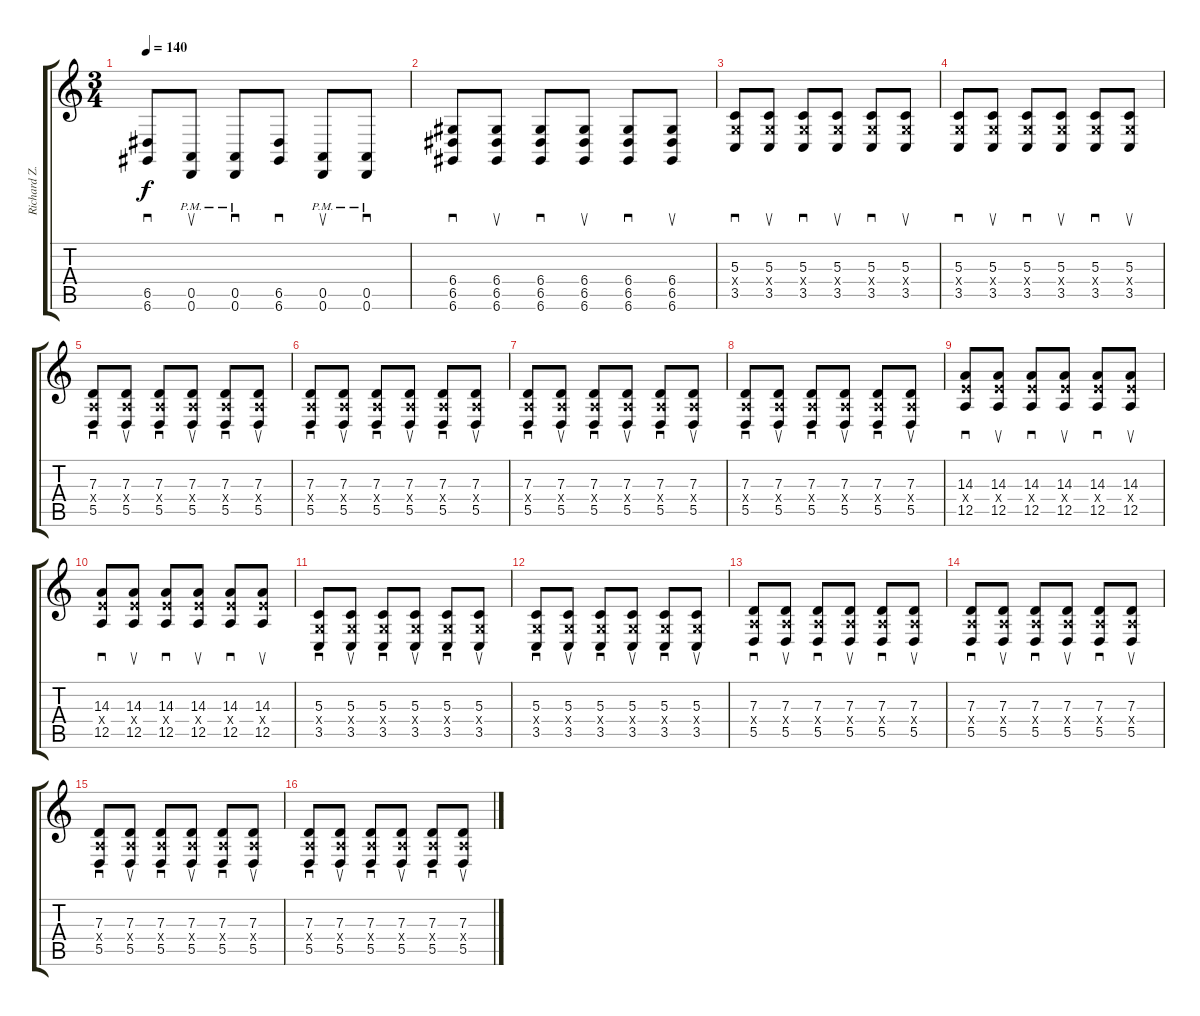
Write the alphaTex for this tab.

\track ("Richard Z. Kruspe" "Richard Z.") {instrument electricgrandpiano}
\staff {score tabs}
\tuning (E4 B3 G3 D3 A2 D2) {hide}
\ts (3 4)
\tempo 140
\clef g2
\ks c
(6.5 6.6).8{sd dy f} (0.5{pm} 0.6{pm}).8{su} (0.5{pm} 0.6{pm}).8{sd} (6.5 6.6).8{sd} (0.5{pm} 0.6{pm}).8{su} (0.5{pm} 0.6{pm}).8{sd} |
(6.4 6.5 6.6).8{sd} (6.4 6.5 6.6).8{su} (6.4 6.5 6.6).8{sd} (6.4 6.5 6.6).8{su} (6.4 6.5 6.6).8{sd} (6.4 6.5 6.6).8{su} |
(5.3 5.4{x} 3.5).8{sd} (5.3 5.4{x} 3.5).8{su} (5.3 5.4{x} 3.5).8{sd} (5.3 5.4{x} 3.5).8{su} (5.3 5.4{x} 3.5).8{sd} (5.3 5.4{x} 3.5).8{su} |
(5.3 5.4{x} 3.5).8{sd} (5.3 5.4{x} 3.5).8{su} (5.3 5.4{x} 3.5).8{sd} (5.3 5.4{x} 3.5).8{su} (5.3 5.4{x} 3.5).8{sd} (5.3 5.4{x} 3.5).8{su} |
(7.3 7.4{x} 5.5).8{sd} (7.3 7.4{x} 5.5).8{su} (7.3 7.4{x} 5.5).8{sd} (7.3 7.4{x} 5.5).8{su} (7.3 7.4{x} 5.5).8{sd} (7.3 7.4{x} 5.5).8{su} |
(7.3 7.4{x} 5.5).8{sd} (7.3 7.4{x} 5.5).8{su} (7.3 7.4{x} 5.5).8{sd} (7.3 7.4{x} 5.5).8{su} (7.3 7.4{x} 5.5).8{sd} (7.3 7.4{x} 5.5).8{su} |
(7.3 7.4{x} 5.5).8{sd} (7.3 7.4{x} 5.5).8{su} (7.3 7.4{x} 5.5).8{sd} (7.3 7.4{x} 5.5).8{su} (7.3 7.4{x} 5.5).8{sd} (7.3 7.4{x} 5.5).8{su} |
(7.3 7.4{x} 5.5).8{sd} (7.3 7.4{x} 5.5).8{su} (7.3 7.4{x} 5.5).8{sd} (7.3 7.4{x} 5.5).8{su} (7.3 7.4{x} 5.5).8{sd} (7.3 7.4{x} 5.5).8{su} |
(14.3 14.4{x} 12.5).8{sd} (14.3 14.4{x} 12.5).8{su} (14.3 14.4{x} 12.5).8{sd} (14.3 14.4{x} 12.5).8{su} (14.3 14.4{x} 12.5).8{sd} (14.3 14.4{x} 12.5).8{su} |
(14.3 14.4{x} 12.5).8{sd} (14.3 14.4{x} 12.5).8{su} (14.3 14.4{x} 12.5).8{sd} (14.3 14.4{x} 12.5).8{su} (14.3 14.4{x} 12.5).8{sd} (14.3 14.4{x} 12.5).8{su} |
(5.3 5.4{x} 3.5).8{sd} (5.3 5.4{x} 3.5).8{su} (5.3 5.4{x} 3.5).8{sd} (5.3 5.4{x} 3.5).8{su} (5.3 5.4{x} 3.5).8{sd} (5.3 5.4{x} 3.5).8{su} |
(5.3 5.4{x} 3.5).8{sd} (5.3 5.4{x} 3.5).8{su} (5.3 5.4{x} 3.5).8{sd} (5.3 5.4{x} 3.5).8{su} (5.3 5.4{x} 3.5).8{sd} (5.3 5.4{x} 3.5).8{su} |
(7.3 7.4{x} 5.5).8{sd} (7.3 7.4{x} 5.5).8{su} (7.3 7.4{x} 5.5).8{sd} (7.3 7.4{x} 5.5).8{su} (7.3 7.4{x} 5.5).8{sd} (7.3 7.4{x} 5.5).8{su} |
(7.3 7.4{x} 5.5).8{sd} (7.3 7.4{x} 5.5).8{su} (7.3 7.4{x} 5.5).8{sd} (7.3 7.4{x} 5.5).8{su} (7.3 7.4{x} 5.5).8{sd} (7.3 7.4{x} 5.5).8{su} |
(7.3 7.4{x} 5.5).8{sd} (7.3 7.4{x} 5.5).8{su} (7.3 7.4{x} 5.5).8{sd} (7.3 7.4{x} 5.5).8{su} (7.3 7.4{x} 5.5).8{sd} (7.3 7.4{x} 5.5).8{su} |
(7.3 7.4{x} 5.5).8{sd} (7.3 7.4{x} 5.5).8{su} (7.3 7.4{x} 5.5).8{sd} (7.3 7.4{x} 5.5).8{su} (7.3 7.4{x} 5.5).8{sd} (7.3 7.4{x} 5.5).8{su}
